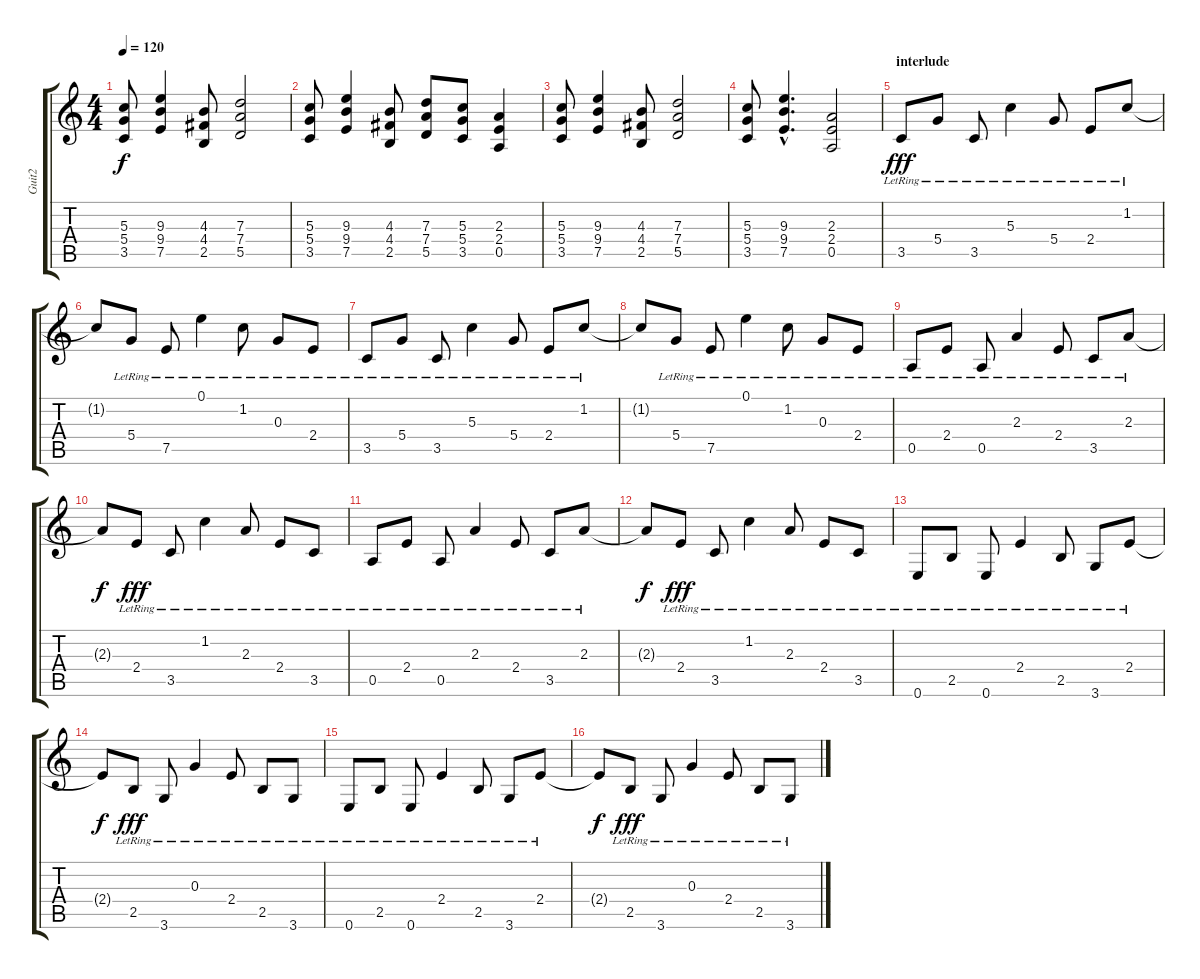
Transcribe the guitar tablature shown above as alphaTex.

\track ("Guit2" "Guit2") {instrument electricguitarclean}
\staff {score tabs}
\tuning (E4 B3 G3 D3 A2 E2) {hide}
\ts (4 4)
\tempo 120
\clef g2
\ks c
(5.3 5.4 3.5).8{dy f instrument overdrivenguitar} (9.3 9.4 7.5).4 (4.3 4.4 2.5).8 (7.3 7.4 5.5).2 |
(5.3 5.4 3.5).8 (9.3 9.4 7.5).4 (4.3 4.4 2.5).8 (7.3 7.4 5.5).8 (5.3 5.4 3.5).8 (2.3 2.4 0.5).4 |
(5.3 5.4 3.5).8 (9.3 9.4 7.5).4 (4.3 4.4 2.5).8 (7.3 7.4 5.5).2 |
(5.3 5.4 3.5).8 (9.3{hac} 9.4{hac} 7.5{hac}).4{d} (2.3 2.4 0.5).2 |
\section ("" "interlude")
3.5{lr}.8{dy fff instrument electricguitarclean} 5.4{lr}.8 3.5{lr}.8 5.3{lr}.4 5.4{lr}.8 2.4{lr}.8 1.2{lr}.8 |
1.2{t}.8 5.4{lr}.8 7.5{lr}.8 0.1{lr}.4 1.2{lr}.8 0.3{lr}.8 2.4{lr}.8 |
3.5{lr}.8 5.4{lr}.8 3.5{lr}.8 5.3{lr}.4 5.4{lr}.8 2.4{lr}.8 1.2{lr}.8 |
1.2{t}.8 5.4{lr}.8 7.5{lr}.8 0.1{lr}.4 1.2{lr}.8 0.3{lr}.8 2.4{lr}.8 |
0.5{lr}.8 2.4{lr}.8 0.5{lr}.8 2.3{lr}.4 2.4{lr}.8 3.5{lr}.8 2.3{lr}.8 |
2.3{t}.8{dy f} 2.4{lr}.8{dy fff} 3.5{lr}.8 1.2{lr}.4 2.3{lr}.8 2.4{lr}.8 3.5{lr}.8 |
0.5{lr}.8 2.4{lr}.8 0.5{lr}.8 2.3{lr}.4 2.4{lr}.8 3.5{lr}.8 2.3{lr}.8 |
2.3{t}.8{dy f} 2.4{lr}.8{dy fff} 3.5{lr}.8 1.2{lr}.4 2.3{lr}.8 2.4{lr}.8 3.5{lr}.8 |
0.6{lr}.8 2.5{lr}.8 0.6{lr}.8 2.4{lr}.4 2.5{lr}.8 3.6{lr}.8 2.4{lr}.8 |
2.4{t}.8{dy f} 2.5{lr}.8{dy fff} 3.6{lr}.8 0.3{lr}.4 2.4{lr}.8 2.5{lr}.8 3.6{lr}.8 |
0.6{lr}.8 2.5{lr}.8 0.6{lr}.8 2.4{lr}.4 2.5{lr}.8 3.6{lr}.8 2.4{lr}.8 |
2.4{t}.8{dy f} 2.5{lr}.8{dy fff} 3.6{lr}.8 0.3{lr}.4 2.4{lr}.8 2.5{lr}.8 3.6{lr}.8
